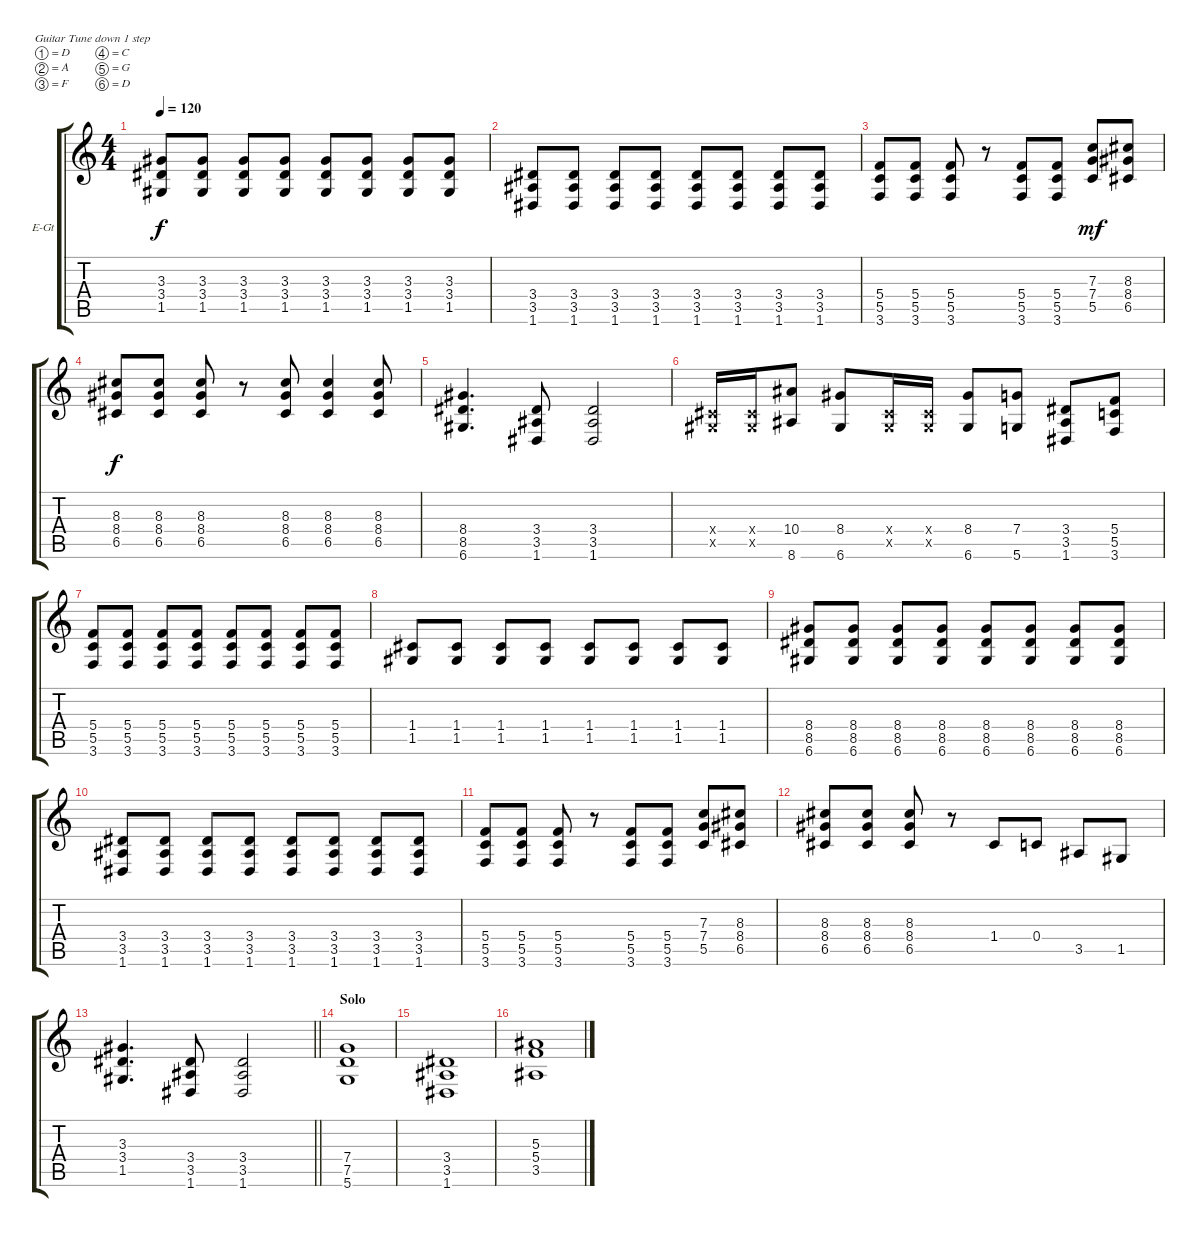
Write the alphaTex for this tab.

\bracketExtendMode groupsimilarinstruments
\firstSystemTrackNameOrientation horizontal
\otherSystemsTrackNameOrientation horizontal
\track ("S. Paeth - Rhythm Guitar" "E-Gt") {instrument overdrivenguitar}
\staff {score tabs}
\tuning (D4 A3 F3 C3 G2 D2)
\ts (4 4)
\tempo 120
\clef g2
\ks c
(1.5 3.4 3.3).8{dy f} (1.5 3.4 3.3).8 (1.5 3.4 3.3).8 (1.5 3.4 3.3).8 (1.5 3.4 3.3).8 (1.5 3.4 3.3).8 (1.5 3.4 3.3).8 (1.5 3.4 3.3).8 |
(3.4 3.5 1.6).8 (3.4 3.5 1.6).8 (3.4 3.5 1.6).8 (3.4 3.5 1.6).8 (3.4 3.5 1.6).8 (3.4 3.5 1.6).8 (3.4 3.5 1.6).8 (3.4 3.5 1.6).8 |
(5.4 5.5 3.6).8 (5.4 5.5 3.6).8 (5.4 5.5 3.6).8 r.8 (5.4 5.5 3.6).8 (5.4 5.5 3.6).8 (5.5 7.4 7.3).8{dy mf} (6.5 8.4 8.3).8 |
(8.3 8.4 6.5).8{dy f} (8.3 8.4 6.5).8 (8.3 8.4 6.5).8 r.8 (8.3 8.4 6.5).8 (8.3 8.4 6.5).4 (8.3 8.4 6.5).8 |
(8.4 8.5 6.6).4{d} (3.4 3.5 1.6).8 (3.4 3.5 1.6).2 |
(1.4{x} 1.5{x}).16 (1.4{x} 1.5{x}).16 (10.4 8.6).8 (8.4 6.6).8 (1.4{x} 1.5{x}).16 (1.4{x} 1.5{x}).16 (8.4 6.6).8 (7.4 5.6).8 (3.4 3.5 1.6).8 (5.4 5.5 3.6).8 |
(5.4 5.5 3.6).8 (5.4 5.5 3.6).8 (5.4 5.5 3.6).8 (5.4 5.5 3.6).8 (5.4 5.5 3.6).8 (5.4 5.5 3.6).8 (5.4 5.5 3.6).8 (5.4 5.5 3.6).8 |
(1.4 1.5).8 (1.4 1.5).8 (1.4 1.5).8 (1.4 1.5).8 (1.4 1.5).8 (1.4 1.5).8 (1.4 1.5).8 (1.4 1.5).8 |
(8.4 8.5 6.6).8 (8.4 8.5 6.6).8 (8.4 8.5 6.6).8 (8.4 8.5 6.6).8 (8.4 8.5 6.6).8 (8.4 8.5 6.6).8 (8.4 8.5 6.6).8 (8.4 8.5 6.6).8 |
(3.4 3.5 1.6).8 (3.4 3.5 1.6).8 (3.4 3.5 1.6).8 (3.4 3.5 1.6).8 (3.4 3.5 1.6).8 (3.4 3.5 1.6).8 (3.4 3.5 1.6).8 (3.4 3.5 1.6).8 |
(5.4 5.5 3.6).8 (5.4 5.5 3.6).8 (5.4 5.5 3.6).8 r.8 (5.4 5.5 3.6).8 (5.4 5.5 3.6).8 (5.5 7.4 7.3).8 (6.5 8.4 8.3).8 |
(8.3 8.4 6.5).8 (8.3 8.4 6.5).8 (8.3 8.4 6.5).8 r.8 1.4.8 0.4.8 3.5.8 1.5.8 |
\barLineRight lightlight
(3.4 1.5 3.3).4{d} (3.4 3.5 1.6).8 (3.4 3.5 1.6).2 |
\section ("" "Solo")
(7.4 7.5 5.6).1 |
(3.4 3.5 1.6).1 |
(5.3 5.4 3.5).1
